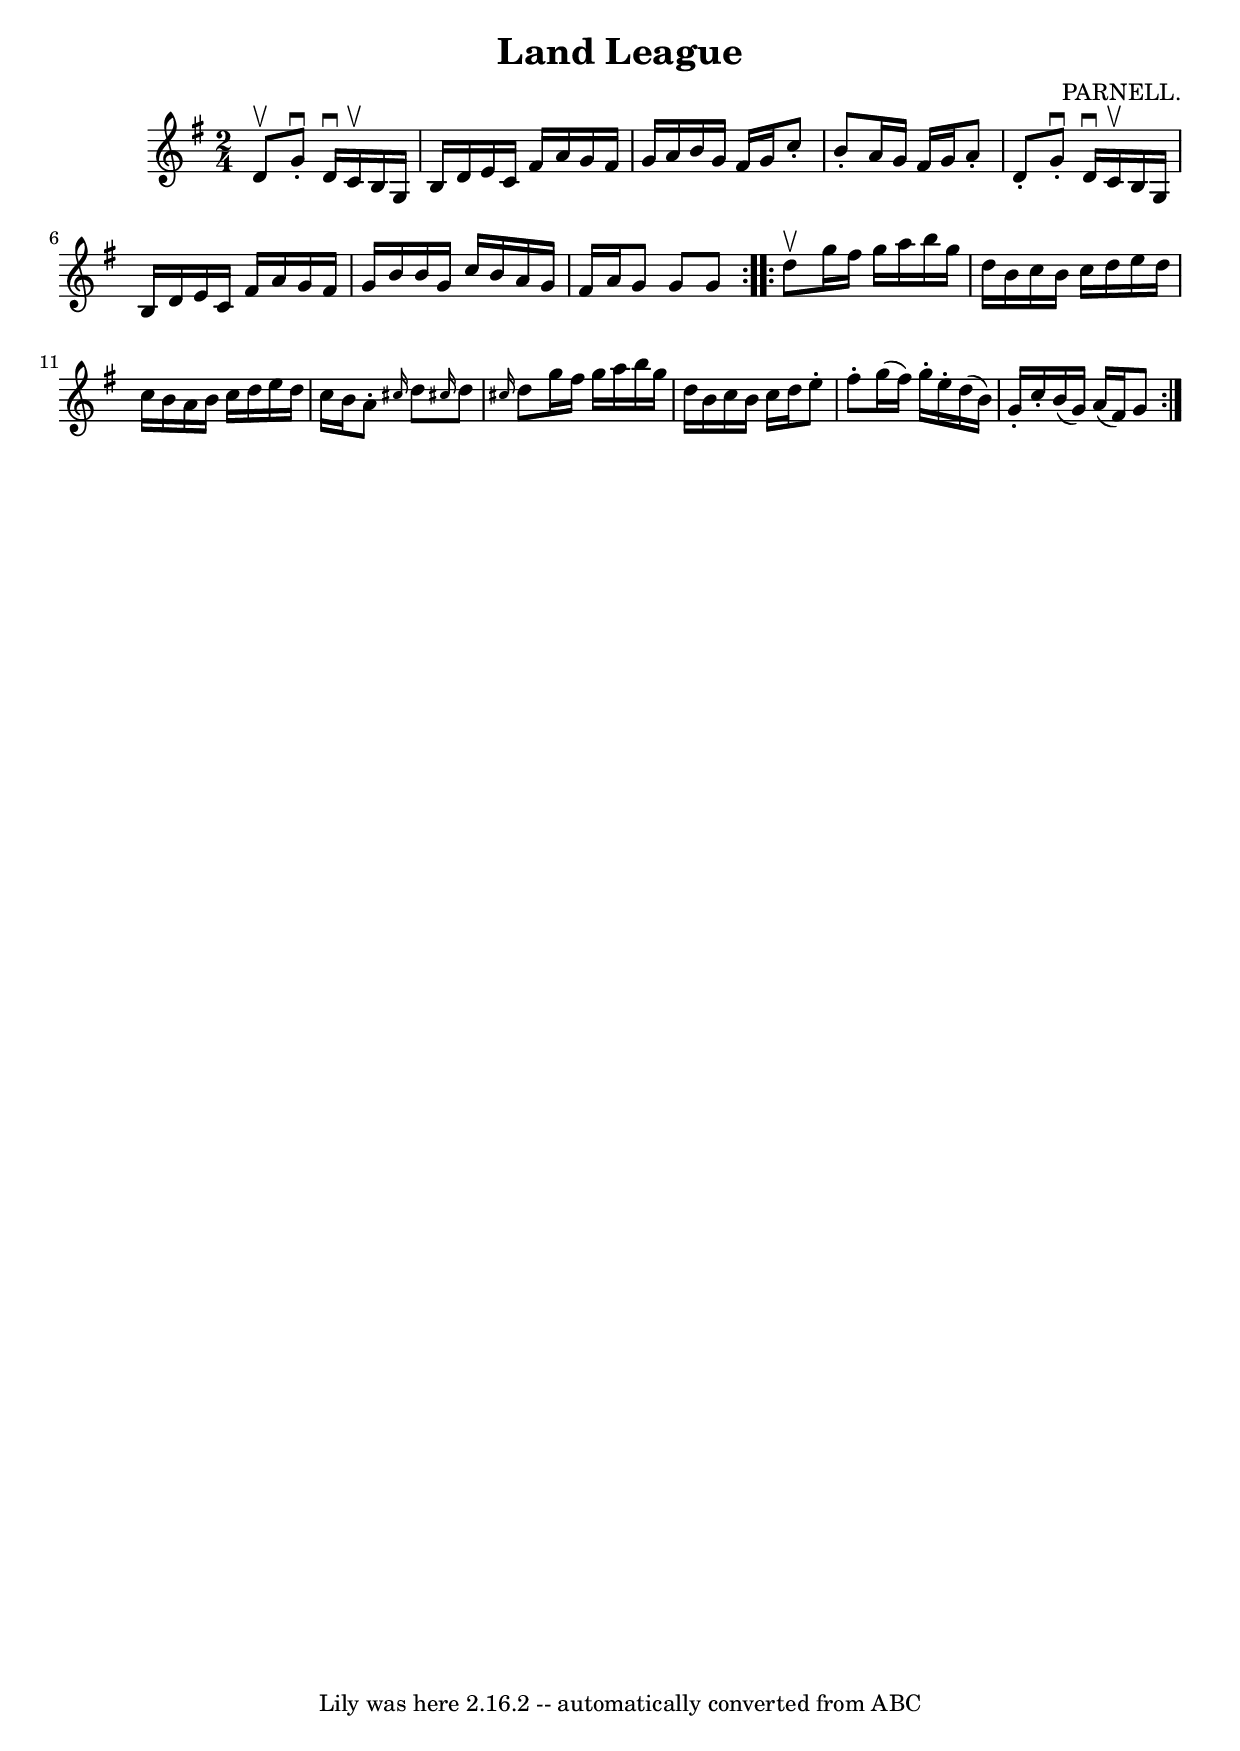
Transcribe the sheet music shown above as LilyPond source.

\version "2.16.2"
\include "Mammoth.ily"
\header {
  %% book = "Ryan's Mammoth Collection"
  composer = "PARNELL."
  crossRefNumber = "1"
  footnotes = "\\\\314"
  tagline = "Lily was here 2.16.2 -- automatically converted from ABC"
  title = "Land League"

}
voicedefault =  {



  \repeat volta 2 {

    \time 2/4 
    \key g \major
    d'8^\upbow |
    g'8^\downbow-. d'16^\downbow c'16^\upbow b16 g16 b16 d'16    |
    e'16 c'16 
    fis'16 a'16 g'16 fis'16 g'16 a'16    |
    b'16 g'16  
    fis'16 g'16 c''8 -. b'8 -.   |
    a'16 g'16 fis'16    
    g'16 a'8 -. d'8 -.   |
    g'8^\downbow-. d'16^\downbow c'16^\upbow b16 g16 b16 d'16    |
    e'16 c'16 fis'16    
    a'16 g'16 fis'16 g'16 b'16    |
    b'16 g'16 c''16    
    b'16 a'16 g'16 fis'16 a'16    |
    g'8 g'8 g'8  
  }     

  \repeat volta 2 {
    d''8^\upbow |
    g''16 fis''16 g''16    
    a''16 b''16 g''16 d''16 b'16    |
    c''16 b'16 c''16   
    d''16 e''16 d''16 c''16 b'16    |
    a'16 b'16 c''16   
    d''16 e''16 d''16 c''16 b'16    |
    a'8 -. \grace {    
      cis''16  
    } d''8  \grace { cis''!16  
		   } d''8  \grace { cis''!16  
				  }   
    d''8    |
    g''16 fis''16 g''16 a''16 b''16 g''16    
    d''16 b'16    |
    c''16 b'16 c''16 d''16 e''8 -. fis''8 
    -.   |
    g''16 (fis''16) g''16 -. e''16 -. d''16 (b'16  
    -) g'16 -. c''16 -.   |
    b'16 (g'16) a'16 (fis'16)   
    g'8  
  }   

}

\score{
  <<

    \context Staff="default"
    {
      \voicedefault 
      
    }

  >>
  \layout {
    
  }
  \midi {
  }

}
